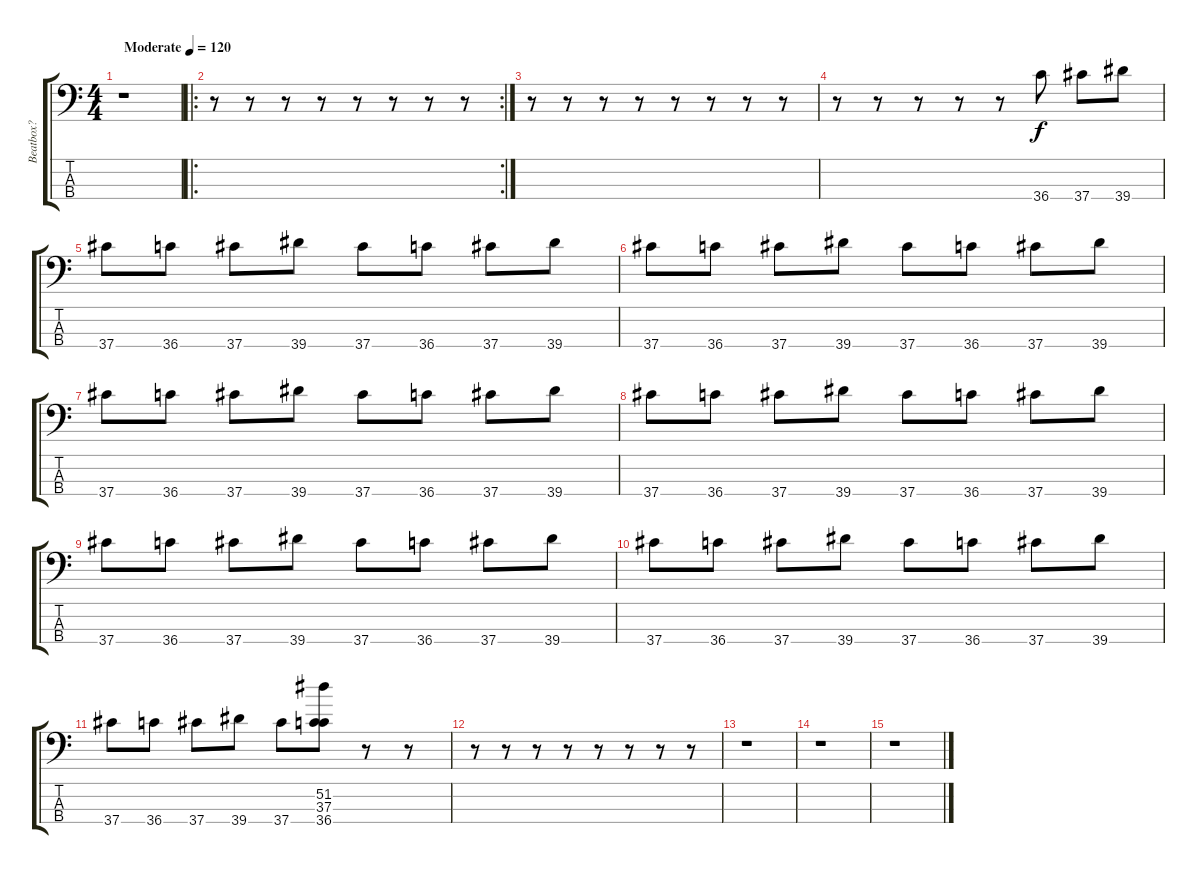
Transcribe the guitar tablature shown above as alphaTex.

\track ("Beatbox?" "Beatbox?") {instrument acousticgrandpiano}
\staff {score tabs}
\tuning (C-1 C-1 C-1 C-1) {hide}
\ts (4 4)
\tempo (120 "Moderate")
\clef f4
\ks c
r.1{dy f instrument acousticgrandpiano} |
\ro
\rc 2
r.8 r.8 r.8 r.8 r.8 r.8 r.8 r.8 |
r.8 r.8 r.8 r.8 r.8 r.8 r.8 r.8 |
r.8 r.8 r.8 r.8 r.8 36.4.8 37.4.8 39.4.8 |
37.4.8 36.4.8 37.4.8 39.4.8 37.4.8 36.4.8 37.4.8 39.4.8 |
37.4.8 36.4.8 37.4.8 39.4.8 37.4.8 36.4.8 37.4.8 39.4.8 |
37.4.8 36.4.8 37.4.8 39.4.8 37.4.8 36.4.8 37.4.8 39.4.8 |
37.4.8 36.4.8 37.4.8 39.4.8 37.4.8 36.4.8 37.4.8 39.4.8 |
37.4.8 36.4.8 37.4.8 39.4.8 37.4.8 36.4.8 37.4.8 39.4.8 |
37.4.8 36.4.8 37.4.8 39.4.8 37.4.8 36.4.8 37.4.8 39.4.8 |
37.4.8 36.4.8 37.4.8 39.4.8 37.4.8 (51.2 37.3 36.4).8 r.8 r.8 |
r.8 r.8 r.8 r.8 r.8 r.8 r.8 r.8 |
r.1 |
r.1 |
r.1
